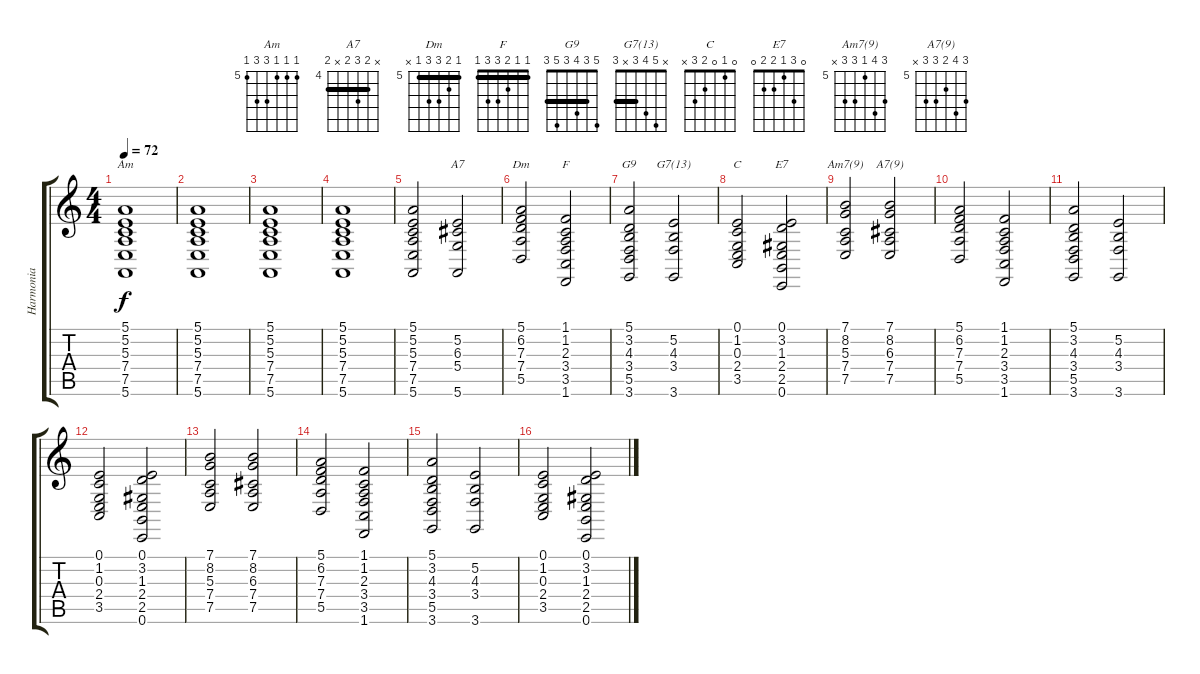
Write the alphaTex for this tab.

\track ("Harmonia" "Harmonia") {instrument stringensemble2}
\staff {score tabs}
\tuning (E4 B3 G3 D3 A2 E2) {hide}
\chord ("Am" 5 5 5 7 7 5) {firstfret 5 barre 0}
\chord ("A7" x 5 6 5 x 5) {firstfret 4 barre 5}
\chord ("Dm" 5 6 7 7 5 x) {firstfret 5 barre 5}
\chord ("F" 1 1 2 3 3 1) {barre 1}
\chord ("G9" 5 3 4 3 5 3) {barre 3}
\chord ("G7(13)" x 5 4 3 x 3) {barre 3}
\chord ("C" 0 1 0 2 3 x)
\chord ("E7" 0 3 1 2 2 0)
\chord ("Am7(9)" 7 8 5 7 7 x) {firstfret 5}
\chord ("A7(9)" 7 8 6 7 7 x) {firstfret 5}
\ts (4 4)
\tempo 72
\clef g2
\ks aminor
(5.1 5.2 5.3 7.4 7.5 5.6).1{ch "Am" dy f instrument stringensemble2} |
(5.1 5.2 5.3 7.4 7.5 5.6).1 |
(5.1 5.2 5.3 7.4 7.5 5.6).1 |
(5.1 5.2 5.3 7.4 7.5 5.6).1 |
(5.1 5.2 5.3 7.4 7.5 5.6).2 (5.2 6.3 5.4 5.6).2{ch "A7"} |
(5.1 6.2 7.3 7.4 5.5).2{ch "Dm"} (1.1 1.2 2.3 3.4 3.5 1.6).2{ch "F"} |
(5.1 3.2 4.3 3.4 5.5 3.6).2{ch "G9"} (5.2 4.3 3.4 3.6).2{ch "G7(13)"} |
(0.1 1.2 0.3 2.4 3.5).2{ch "C"} (0.1 3.2 1.3 2.4 2.5 0.6).2{ch "E7"} |
(7.1 8.2 5.3 7.4 7.5).2{ch "Am7(9)"} (7.1 8.2 6.3 7.4 7.5).2{ch "A7(9)"} |
(5.1 6.2 7.3 7.4 5.5).2 (1.1 1.2 2.3 3.4 3.5 1.6).2 |
(5.1 3.2 4.3 3.4 5.5 3.6).2 (5.2 4.3 3.4 3.6).2 |
(0.1 1.2 0.3 2.4 3.5).2 (0.1 3.2 1.3 2.4 2.5 0.6).2 |
(7.1 8.2 5.3 7.4 7.5).2 (7.1 8.2 6.3 7.4 7.5).2 |
(5.1 6.2 7.3 7.4 5.5).2 (1.1 1.2 2.3 3.4 3.5 1.6).2 |
(5.1 3.2 4.3 3.4 5.5 3.6).2 (5.2 4.3 3.4 3.6).2 |
(0.1 1.2 0.3 2.4 3.5).2 (0.1 3.2 1.3 2.4 2.5 0.6).2
